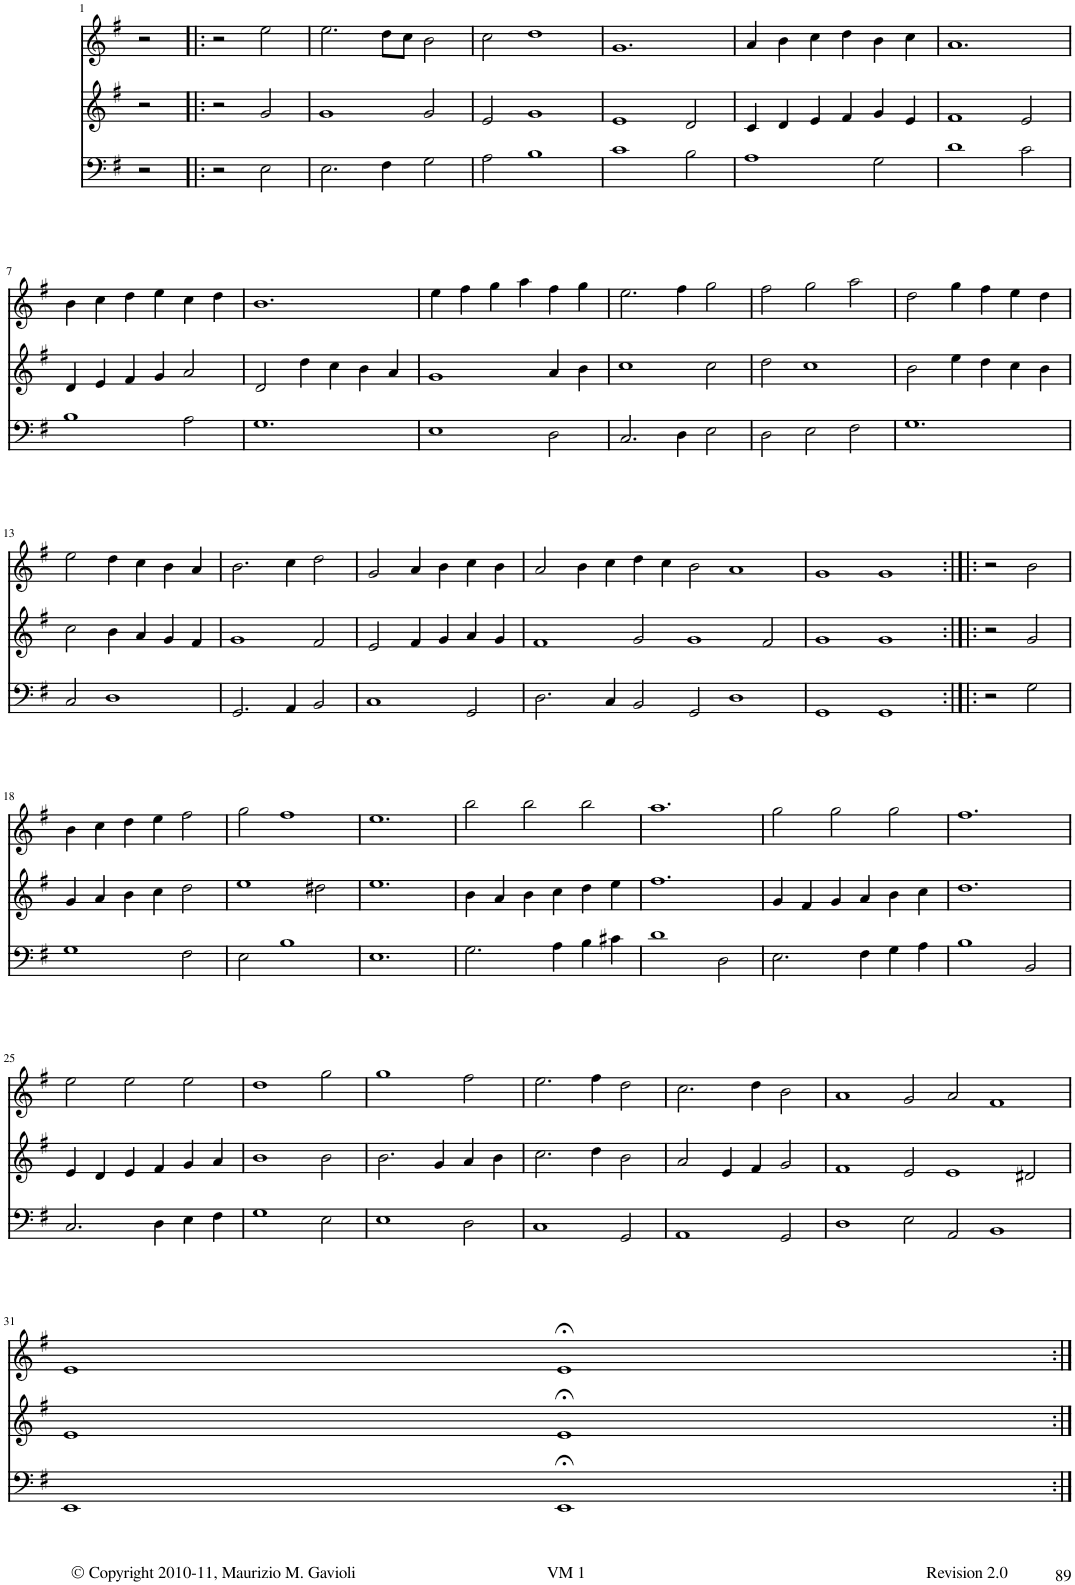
**kern	**kern	**kern
*part3	*part2	*part1
*staff3	*staff2	*staff1
*I"Violoncello	*I"Violin	*I"Violin
*I'Vc	*I'Vln	*I'Vln
!!LO:PB:g=z
*clefF4	*clefG2	*clefG2
*k[f#]	*k[f#]	*k[f#]
*M3/2	*M3/2	*M3/2
=1	=1	=1
2r	2r	2r
=1X18!|:	=1X18!|:	=1X18!|:
2r	2r	2r
2E\	2g/	2ee\
=2	=2	=2
2.E\	1g	2.ee\
4F#\	.	8dd\L
.	.	8cc\J
2G\	2g/	2b\
=3	=3	=3
2A\	2e/	2cc\
1B	1g	1dd
=4	=4	=4
1c	1e	1.g
2B\	2d/	.
=5	=5	=5
1A	4c/	4a/
.	4d/	4b\
.	4e/	4cc\
.	4f#/	4dd\
2G\	4g/	4b\
.	4e/	4cc\
=6	=6	=6
1d	1f#	1.a
2c\	2e/	.
!!LO:LB:g=z
=7	=7	=7
1B	4d/	4b\
.	4e/	4cc\
.	4f#/	4dd\
.	4g/	4ee\
2A\	2a/	4cc\
.	.	4dd\
=8	=8	=8
1.G	2d/	1.b
.	4dd\	.
.	4cc\	.
.	4b\	.
.	4a/	.
=9	=9	=9
1E	1g	4ee\
.	.	4ff#\
.	.	4gg\
.	.	4aa\
2D\	4a/	4ff#\
.	4b\	4gg\
=10	=10	=10
2.C/	1cc	2.ee\
4D\	.	4ff#\
2E\	2cc\	2gg\
=11	=11	=11
2D\	2dd\	2ff#\
2E\	1cc	2gg\
2F#\	.	2aa\
=12	=12	=12
1.G	2b\	2dd\
.	4ee\	4gg\
.	4dd\	4ff#\
.	4cc\	4ee\
.	4b\	4dd\
!!LO:LB:g=z
=13	=13	=13
2C/	2cc\	2ee\
1D	4b\	4dd\
.	4a/	4cc\
.	4g/	4b\
.	4f#/	4a/
=14	=14	=14
2.GG/	1g	2.b\
4AA/	.	4cc\
2BB/	2f#/	2dd\
=15	=15	=15
1C	2e/	2g/
.	4f#/	4a/
.	4g/	4b\
2GG/	4a/	4cc\
.	4g/	4b\
=16	=16	=16
2.D\	1f#	2a/
.	.	4b\
4C/	.	4cc\
2BB/	2g/	4dd\
.	.	4cc\
2GG/	1g	2b\
1D	.	1a
.	2f#/	.
=17	=17	=17
1GG	1g	1g
[2GG	[2g	[2g
=17X19:|!|:	=17X19:|!|:	=17X19:|!|:
2r	2r	2r
2GG]	2g]	2g]
2G\	2g/	2b\
!!LO:LB:g=z
=18	=18	=18
1G	4g/	4b\
.	4a/	4cc\
.	4b\	4dd\
.	4cc\	4ee\
2F#\	2dd\	2ff#\
=19	=19	=19
2E\	1ee	2gg\
1B	.	1ff#
.	2dd#X\	.
=20	=20	=20
1.E	1.ee	1.ee
=21	=21	=21
2.G\	4b\	2bb\
.	4a/	.
.	4b\	2bb\
4A\	4cc\	.
4B\	4dd\	2bb\
4c#X\	4ee\	.
=22	=22	=22
1d	1.ff#	1.aa
2D\	.	.
=23	=23	=23
2.E\	4g/	2gg\
.	4f#/	.
.	4g/	2gg\
4F#\	4a/	.
4G\	4b\	2gg\
4A\	4cc\	.
=24	=24	=24
1B	1.dd	1.ff#
2BB/	.	.
!!LO:LB:g=z
=25	=25	=25
2.C/	4e/	2ee\
.	4d/	.
.	4e/	2ee\
4D\	4f#/	.
4E\	4g/	2ee\
4F#\	4a/	.
=26	=26	=26
1G	1b	1dd
2E\	2b\	2gg\
=27	=27	=27
1E	2.b\	1gg
.	4g/	.
2D\	4a/	2ff#\
.	4b\	.
=28	=28	=28
1C	2.cc\	2.ee\
.	4dd\	4ff#\
2GG/	2b\	2dd\
=29	=29	=29
1AA	2a/	2.cc\
.	4e/	.
.	4f#/	4dd\
2GG/	2g/	2b\
=30	=30	=30
1D	1f#	1a
2E\	2e/	2g/
2AA/	1e	2a/
1BB	.	1f#
.	2d#X/	.
!!LO:LB:g=z
=31	=31	=31
1EE	1e	1e
[2EE	[2e	[2e
=32:|!	=32:|!	=32:|!
2EE;<]	2e;<]	2e;<]
=	=	=
*-	*-	*-
